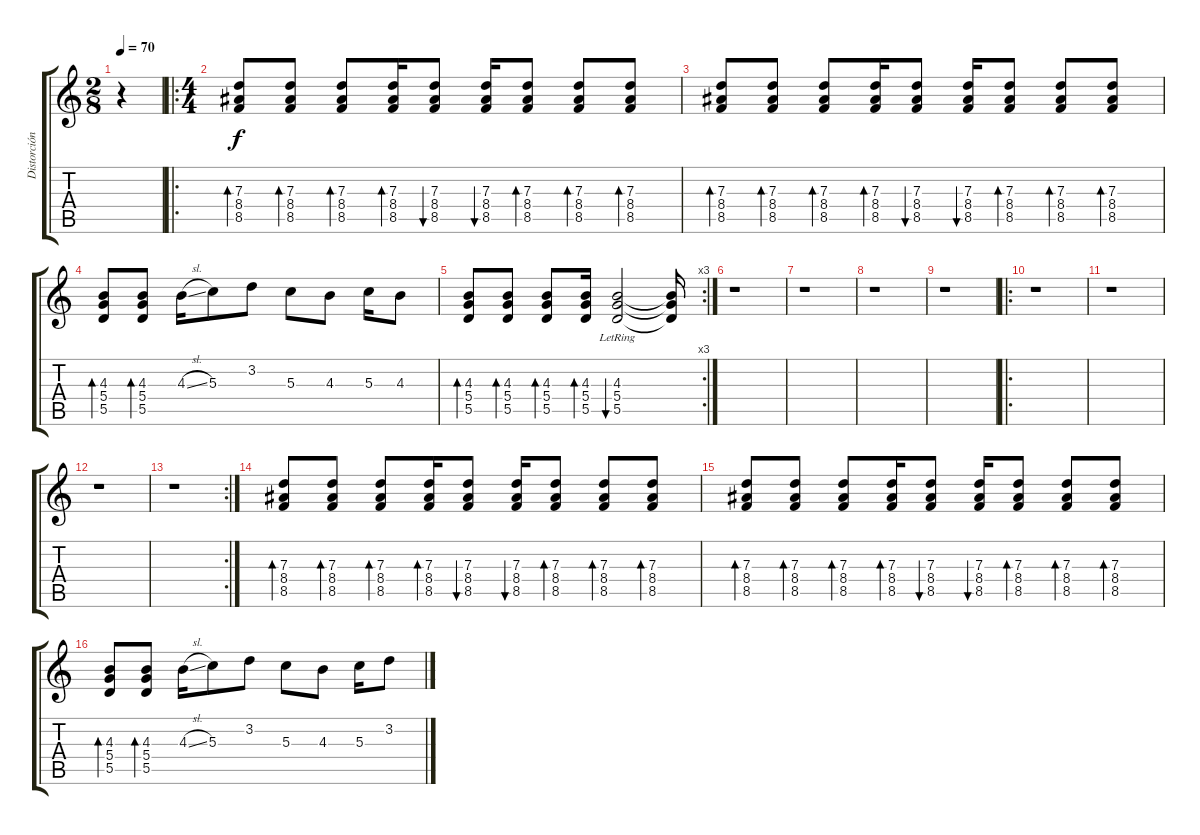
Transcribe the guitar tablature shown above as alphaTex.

\track ("Distorción (ignorar)" "Distorción") {instrument distortionguitar}
\staff {score tabs}
\tuning (E4 B3 G3 D3 A2 E2) {hide}
\ts (2 8)
\tempo 70
\clef g2
\ks c
r.4{dy f instrument distortionguitar} |
\ro
\ts (4 4)
(7.3 8.4 8.5).8{bd 120} (7.3 8.4 8.5).8{bd 120} (7.3 8.4 8.5).8{bd 120} (7.3 8.4 8.5).16{bd 240} (7.3 8.4 8.5).8{bu 120} (7.3 8.4 8.5).16{bu 120} (7.3 8.4 8.5).8{bd 120} (7.3 8.4 8.5).8{bd 120} (7.3 8.4 8.5).8{bd 120} |
(7.3 8.4 8.5).8{bd 120} (7.3 8.4 8.5).8{bd 120} (7.3 8.4 8.5).8{bd 120} (7.3 8.4 8.5).16{bd 240} (7.3 8.4 8.5).8{bu 120} (7.3 8.4 8.5).16{bu 120} (7.3 8.4 8.5).8{bd 120} (7.3 8.4 8.5).8{bd 120} (7.3 8.4 8.5).8{bd 120} |
(4.3 5.4 5.5).8{bd 120} (4.3 5.4 5.5).8{bd 120} 4.3{sl}.16 5.3.8 3.2.8 5.3.8 4.3.8 5.3.16 4.3.8 |
\rc 3
(4.3 5.4 5.5).8{bd 120} (4.3 5.4 5.5).8{bd 120} (4.3 5.4 5.5).8{bd 120} (4.3 5.4 5.5).16{bd 120} (4.3{lr} 5.4{lr} 5.5{lr}).2{bu 120} (4.3{t} 5.4{t} 5.5{t}).16 |
r.1 |
r.1 |
r.1 |
r.1 |
\ro
r.1 |
r.1 |
r.1 |
\rc 2
r.1 |
(7.3 8.4 8.5).8{bd 120} (7.3 8.4 8.5).8{bd 120} (7.3 8.4 8.5).8{bd 120} (7.3 8.4 8.5).16{bd 240} (7.3 8.4 8.5).8{bu 120} (7.3 8.4 8.5).16{bu 120} (7.3 8.4 8.5).8{bd 120} (7.3 8.4 8.5).8{bd 120} (7.3 8.4 8.5).8{bd 120} |
(7.3 8.4 8.5).8{bd 120} (7.3 8.4 8.5).8{bd 120} (7.3 8.4 8.5).8{bd 120} (7.3 8.4 8.5).16{bd 240} (7.3 8.4 8.5).8{bu 120} (7.3 8.4 8.5).16{bu 120} (7.3 8.4 8.5).8{bd 120} (7.3 8.4 8.5).8{bd 120} (7.3 8.4 8.5).8{bd 120} |
(4.3 5.4 5.5).8{bd 120} (4.3 5.4 5.5).8{bd 120} 4.3{sl}.16 5.3.8 3.2.8 5.3.8 4.3.8 5.3.16 3.2.8
